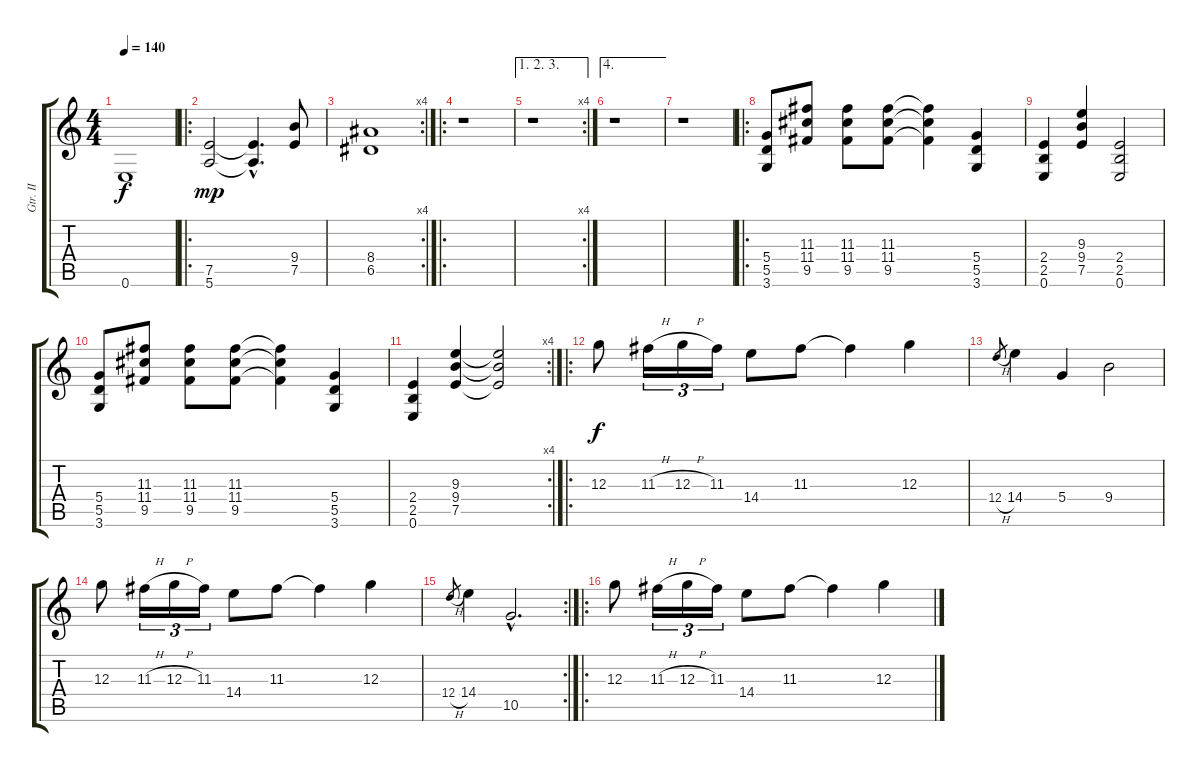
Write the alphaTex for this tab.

\track ("Gtr. II" "Gtr. II") {instrument distortionguitar}
\staff {score tabs}
\tuning (E4 B3 G3 D3 A2 E2) {hide}
\ts (4 4)
\tempo 140
\clef g2
\ks c
0.6{t}.1{dy f} |
\ro
(7.5 5.6).2{dy mp} (7.5{hac t} 5.6{hac t}).4{d} (9.4 7.5).8 |
\rc 4
(8.4 6.5).1 |
\ro
r.1 |
\ae (1 2 3)
\rc 4
r.1 |
\ae 4
r.1 |
r.1 |
\ro
(5.4 5.5 3.6).8 (11.3 11.4 9.5).8 (11.3 11.4 9.5).8 (11.3 11.4 9.5).8 (11.3{t} 11.4{t} 9.5{t}).4 (5.4 5.5 3.6).4 |
(2.4 2.5 0.6).4 (9.3 9.4 7.5).4 (2.4 2.5 0.6).2 |
(5.4 5.5 3.6).8 (11.3 11.4 9.5).8 (11.3 11.4 9.5).8 (11.3 11.4 9.5).8 (11.3{t} 11.4{t} 9.5{t}).4 (5.4 5.5 3.6).4 |
\rc 4
(2.4 2.5 0.6).4 (9.3 9.4 7.5).4 (9.3{t} 9.4{t} 7.5{t}).2 |
\ro
12.3.8{dy f} 11.3{h}.16{tu (3 2)} 12.3{h}.16{tu (3 2)} 11.3.16{tu (3 2)} 14.4.8 11.3.8 11.3{t}.4 12.3.4 |
12.4{h}.8{gr} 14.4.4 5.4.4 9.4.2 |
12.3.8 11.3{h}.16{tu (3 2)} 12.3{h}.16{tu (3 2)} 11.3.16{tu (3 2)} 14.4.8 11.3.8 11.3{t}.4 12.3.4 |
\rc 2
12.4{h}.8{gr} 14.4.4 10.5{hac}.2{d} |
\ro
12.3.8 11.3{h}.16{tu (3 2)} 12.3{h}.16{tu (3 2)} 11.3.16{tu (3 2)} 14.4.8 11.3.8 11.3{t}.4 12.3.4
